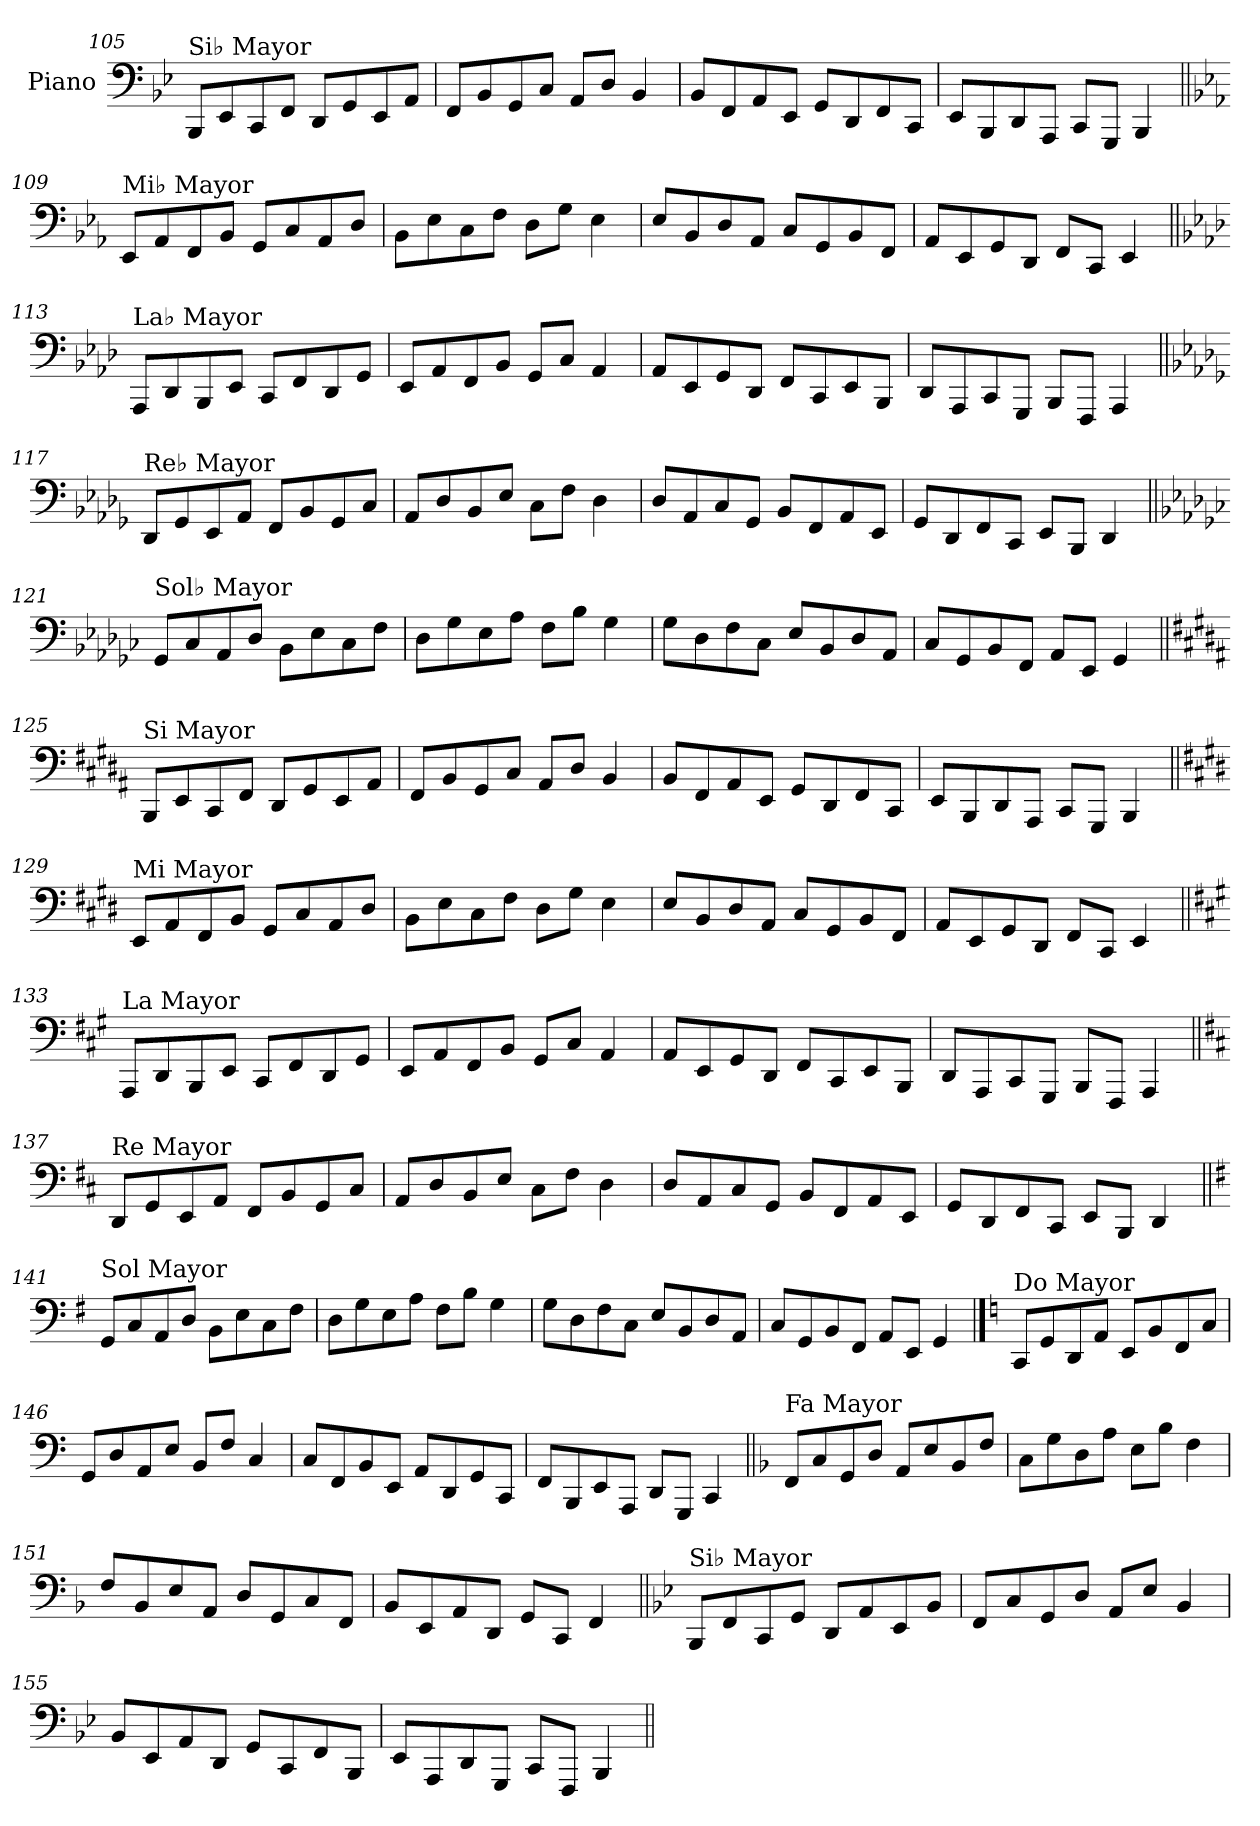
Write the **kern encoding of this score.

**kern
*part1
*staff1
*I"Piano
*I'Pno.
!!LO:LB:g=z
*clefF4
*k[b-e-]
=105
!LO:TX:a:t=Si♭ Mayor
8BBB-/L
8EE-/
8CC/
8FF/J
8DD/L
8GG/
8EE-/
8AA/J
=106
8FF/L
8BB-/
8GG/
8C/J
8AA/L
8D/J
4BB-/
=107
8BB-/L
8FF/
8AA/
8EE-/J
8GG/L
8DD/
8FF/
8CC/J
=108
8EE-/L
8BBB-/
8DD/
8AAA/J
8CC/L
8GGG/J
4BBB-/
!!LO:LB:g=z
=109||
*k[b-e-a-]
!LO:TX:a:t=Mi♭ Mayor
8EE-/L
8AA-/
8FF/
8BB-/J
8GG/L
8C/
8AA-/
8D/J
=110
8BB-\L
8E-\
8C\
8F\J
8D\L
8G\J
4E-\
=111
8E-/L
8BB-/
8D/
8AA-/J
8C/L
8GG/
8BB-/
8FF/J
=112
8AA-/L
8EE-/
8GG/
8DD/J
8FF/L
8CC/J
4EE-/
!!LO:LB:g=z
=113||
*k[b-e-a-d-]
!LO:TX:a:t=La♭ Mayor
8AAA-/L
8DD-/
8BBB-/
8EE-/J
8CC/L
8FF/
8DD-/
8GG/J
=114
8EE-/L
8AA-/
8FF/
8BB-/J
8GG/L
8C/J
4AA-/
=115
8AA-/L
8EE-/
8GG/
8DD-/J
8FF/L
8CC/
8EE-/
8BBB-/J
=116
8DD-/L
8AAA-/
8CC/
8GGG/J
8BBB-/L
8FFF/J
4AAA-/
!!LO:LB:g=z
=117||
*k[b-e-a-d-g-]
!LO:TX:a:t=Re♭ Mayor
8DD-/L
8GG-/
8EE-/
8AA-/J
8FF/L
8BB-/
8GG-/
8C/J
=118
8AA-/L
8D-/
8BB-/
8E-/J
8C\L
8F\J
4D-\
=119
8D-/L
8AA-/
8C/
8GG-/J
8BB-/L
8FF/
8AA-/
8EE-/J
=120
8GG-/L
8DD-/
8FF/
8CC/J
8EE-/L
8BBB-/J
4DD-/
!!LO:LB:g=z
=121||
*k[b-e-a-d-g-c-]
!LO:TX:a:t=Sol♭ Mayor
8GG-/L
8C-/
8AA-/
8D-/J
8BB-\L
8E-\
8C-\
8F\J
=122
8D-\L
8G-\
8E-\
8A-\J
8F\L
8B-\J
4G-\
=123
8G-\L
8D-\
8F\
8C-\J
8E-/L
8BB-/
8D-/
8AA-/J
=124
8C-/L
8GG-/
8BB-/
8FF/J
8AA-/L
8EE-/J
4GG-/
!!LO:LB:g=z
=125||
*k[f#c#g#d#a#]
!LO:TX:a:t=Si Mayor
8BBB/L
8EE/
8CC#/
8FF#/J
8DD#/L
8GG#/
8EE/
8AA#/J
=126
8FF#/L
8BB/
8GG#/
8C#/J
8AA#/L
8D#/J
4BB/
=127
8BB/L
8FF#/
8AA#/
8EE/J
8GG#/L
8DD#/
8FF#/
8CC#/J
=128
8EE/L
8BBB/
8DD#/
8AAA#/J
8CC#/L
8GGG#/J
4BBB/
!!LO:LB:g=z
=129||
*k[f#c#g#d#]
!LO:TX:a:t=Mi Mayor
8EE/L
8AA/
8FF#/
8BB/J
8GG#/L
8C#/
8AA/
8D#/J
=130
8BB\L
8E\
8C#\
8F#\J
8D#\L
8G#\J
4E\
=131
8E/L
8BB/
8D#/
8AA/J
8C#/L
8GG#/
8BB/
8FF#/J
=132
8AA/L
8EE/
8GG#/
8DD#/J
8FF#/L
8CC#/J
4EE/
!!LO:LB:g=z
=133||
*k[f#c#g#]
!LO:TX:a:t=La Mayor
8AAA/L
8DD/
8BBB/
8EE/J
8CC#/L
8FF#/
8DD/
8GG#/J
=134
8EE/L
8AA/
8FF#/
8BB/J
8GG#/L
8C#/J
4AA/
=135
8AA/L
8EE/
8GG#/
8DD/J
8FF#/L
8CC#/
8EE/
8BBB/J
=136
8DD/L
8AAA/
8CC#/
8GGG#/J
8BBB/L
8FFF#/J
4AAA/
!!LO:LB:g=z
=137||
*k[f#c#]
!LO:TX:a:t=Re Mayor
8DD/L
8GG/
8EE/
8AA/J
8FF#/L
8BB/
8GG/
8C#/J
=138
8AA/L
8D/
8BB/
8E/J
8C#\L
8F#\J
4D\
=139
8D/L
8AA/
8C#/
8GG/J
8BB/L
8FF#/
8AA/
8EE/J
=140
8GG/L
8DD/
8FF#/
8CC#/J
8EE/L
8BBB/J
4DD/
!!LO:LB:g=z
=141||
*k[f#]
!LO:TX:a:t=Sol Mayor
8GG/L
8C/
8AA/
8D/J
8BB\L
8E\
8C\
8F#\J
=142
8D\L
8G\
8E\
8A\J
8F#\L
8B\J
4G\
=143
8G\L
8D\
8F#\
8C\J
8E/L
8BB/
8D/
8AA/J
=144
8C/L
8GG/
8BB/
8FF#/J
8AA/L
8EE/J
4GG/
!!LO:PB:g=z
==145
*k[]
!LO:TX:a:t=Do Mayor
8CC/L
8GG/
8DD/
8AA/J
8EE/L
8BB/
8FF/
8C/J
=146
8GG/L
8D/
8AA/
8E/J
8BB/L
8F/J
4C/
=147
8C/L
8FF/
8BB/
8EE/J
8AA/L
8DD/
8GG/
8CC/J
=148
8FF/L
8BBB/
8EE/
8AAA/J
8DD/L
8GGG/J
4CC/
!!LO:LB:g=z
=149||
*k[b-]
!LO:TX:a:t=Fa Mayor
8FF/L
8C/
8GG/
8D/J
8AA/L
8E/
8BB-/
8F/J
=150
8C\L
8G\
8D\
8A\J
8E\L
8B-\J
4F\
=151
8F/L
8BB-/
8E/
8AA/J
8D/L
8GG/
8C/
8FF/J
=152
8BB-/L
8EE/
8AA/
8DD/J
8GG/L
8CC/J
4FF/
!!LO:LB:g=z
=153||
*k[b-e-]
!LO:TX:a:t=Si♭ Mayor
8BBB-/L
8FF/
8CC/
8GG/J
8DD/L
8AA/
8EE-/
8BB-/J
=154
8FF/L
8C/
8GG/
8D/J
8AA/L
8E-/J
4BB-/
=155
8BB-/L
8EE-/
8AA/
8DD/J
8GG/L
8CC/
8FF/
8BBB-/J
=156
8EE-/L
8AAA/
8DD/
8GGG/J
8CC/L
8FFF/J
4BBB-/
=||
*-
